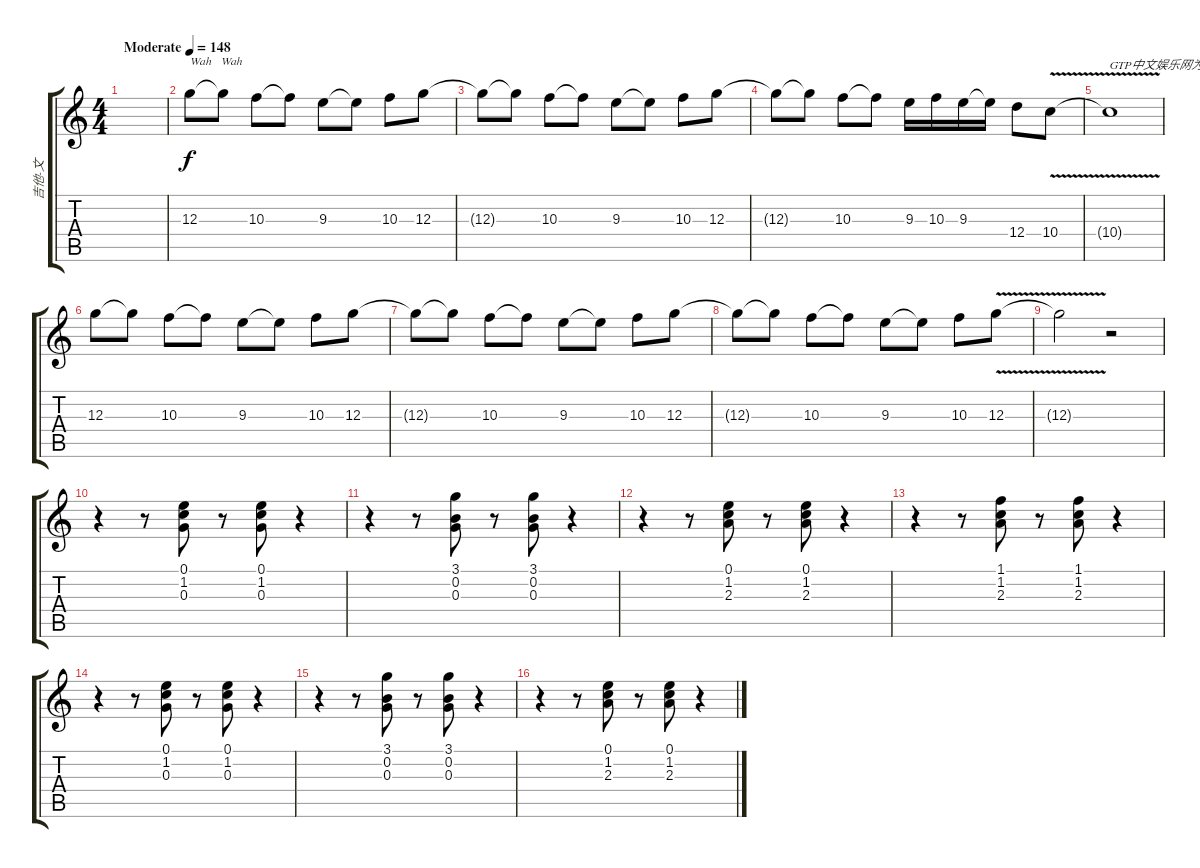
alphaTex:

\track ("吉他-文" "吉他-文") {instrument overdrivenguitar}
\staff {score tabs}
\tuning (E4 B3 G3 D3 A2 E2) {hide}
\ts (4 4)
\tempo (148 "Moderate")
\clef g2
\ks c
|
12.3.8{txt "Wah   Wah"} 12.3{t}.8 10.3.8 10.3{t}.8 9.3.8 9.3{t}.8 10.3.8 12.3.8 |
12.3{t}.8 12.3{t}.8 10.3.8 10.3{t}.8 9.3.8 9.3{t}.8 10.3.8 12.3.8 |
12.3{t}.8 12.3{t}.8 10.3.8 10.3{t}.8 9.3.16 10.3.16 9.3.16 9.3{t}.16 12.4.8 10.4{v}.8 |
10.4{t}.1{txt "GTP中文娱乐网为您提供优秀的谱子"} |
12.3.8 12.3{t}.8 10.3.8 10.3{t}.8 9.3.8 9.3{t}.8 10.3.8 12.3.8 |
12.3{t}.8 12.3{t}.8 10.3.8 10.3{t}.8 9.3.8 9.3{t}.8 10.3.8 12.3.8 |
12.3{t}.8 12.3{t}.8 10.3.8 10.3{t}.8 9.3.8 9.3{t}.8 10.3.8 12.3{v}.8 |
12.3{t}.2 r.2 |
r.4{instrument electricguitarclean} r.8 (0.1 1.2 0.3).8 r.8 (0.1 1.2 0.3).8 r.4 |
r.4 r.8 (3.1 0.2 0.3).8 r.8 (3.1 0.2 0.3).8 r.4 |
r.4 r.8 (0.1 1.2 2.3).8 r.8 (0.1 1.2 2.3).8 r.4 |
r.4 r.8 (1.1 1.2 2.3).8 r.8 (1.1 1.2 2.3).8 r.4 |
r.4 r.8 (0.1 1.2 0.3).8 r.8 (0.1 1.2 0.3).8 r.4 |
r.4 r.8 (3.1 0.2 0.3).8 r.8 (3.1 0.2 0.3).8 r.4 |
r.4 r.8 (0.1 1.2 2.3).8 r.8 (0.1 1.2 2.3).8 r.4
